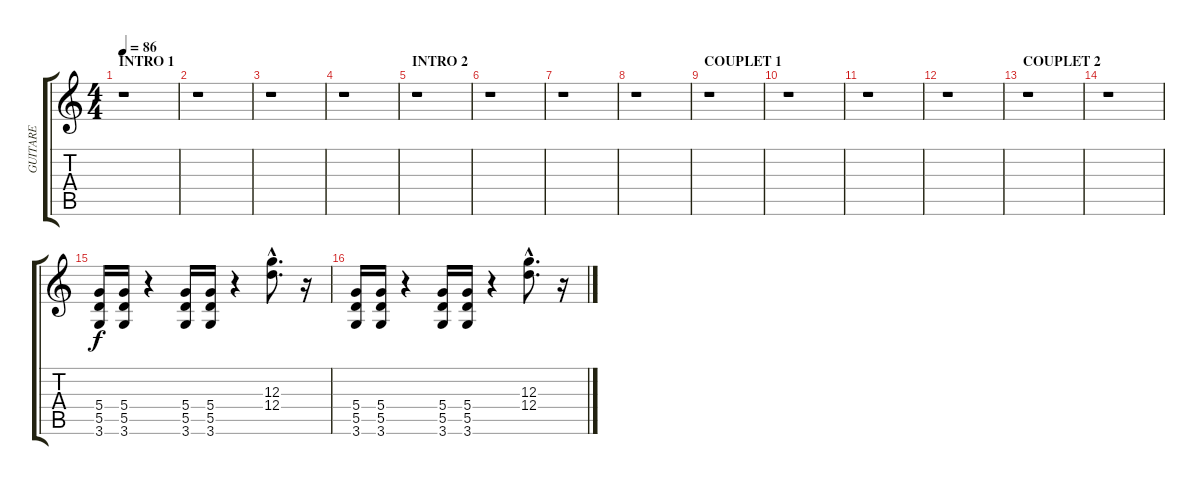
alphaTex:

\track ("GUITARE" "GUITARE") {instrument distortionguitar}
\staff {score tabs}
\tuning (E4 B3 G3 D3 A2 E2) {hide}
\ts (4 4)
\section ("" "INTRO 1")
\tempo 86
\clef g2
\ks c
r.1{dy f instrument distortionguitar} |
r.1 |
r.1 |
r.1 |
\section ("" "INTRO 2")
r.1 |
r.1 |
r.1 |
r.1 |
\section ("" "COUPLET 1")
r.1 |
r.1 |
r.1 |
r.1 |
\section ("" "COUPLET 2")
r.1 |
r.1 |
(5.4 5.5 3.6).16 (5.4 5.5 3.6).16 r.4 (5.4 5.5 3.6).16 (5.4 5.5 3.6).16 r.4 (12.3{hac} 12.4{hac}).8{d} r.16 |
(5.4 5.5 3.6).16 (5.4 5.5 3.6).16 r.4 (5.4 5.5 3.6).16 (5.4 5.5 3.6).16 r.4 (12.3{hac} 12.4{hac}).8{d} r.16
